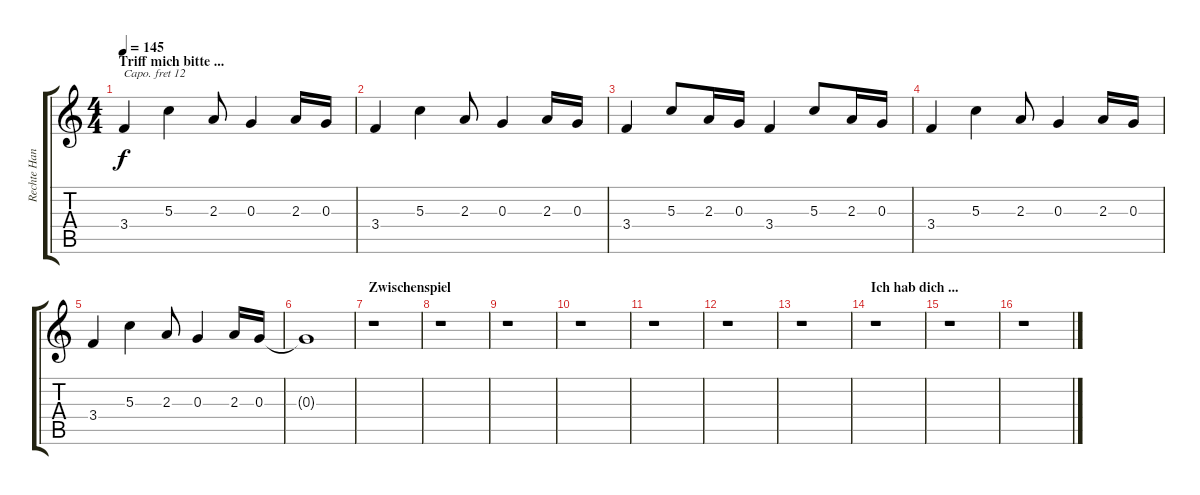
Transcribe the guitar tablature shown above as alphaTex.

\track ("Rechte Hand" "Rechte Han") {instrument electricgrandpiano}
\staff {score tabs}
\capo 12
\tuning (E4 B3 G3 D3 A2 E2) {hide}
\ts (4 4)
\section ("" "Triff mich bitte ...")
\tempo 145
\clef g2
\ks c
3.4.4{dy f} 5.3.4 2.3.8 0.3.4 2.3.16 0.3.16 |
3.4.4 5.3.4 2.3.8 0.3.4 2.3.16 0.3.16 |
3.4.4 5.3.8 2.3.16 0.3.16 3.4.4 5.3.8 2.3.16 0.3.16 |
3.4.4 5.3.4 2.3.8 0.3.4 2.3.16 0.3.16 |
3.4.4 5.3.4 2.3.8 0.3.4 2.3.16 0.3.16 |
0.3{t}.1 |
\section ("" "Zwischenspiel")
r.1 |
r.1 |
r.1 |
r.1 |
r.1 |
r.1 |
r.1 |
\section ("" "Ich hab dich ...")
r.1 |
r.1 |
r.1
